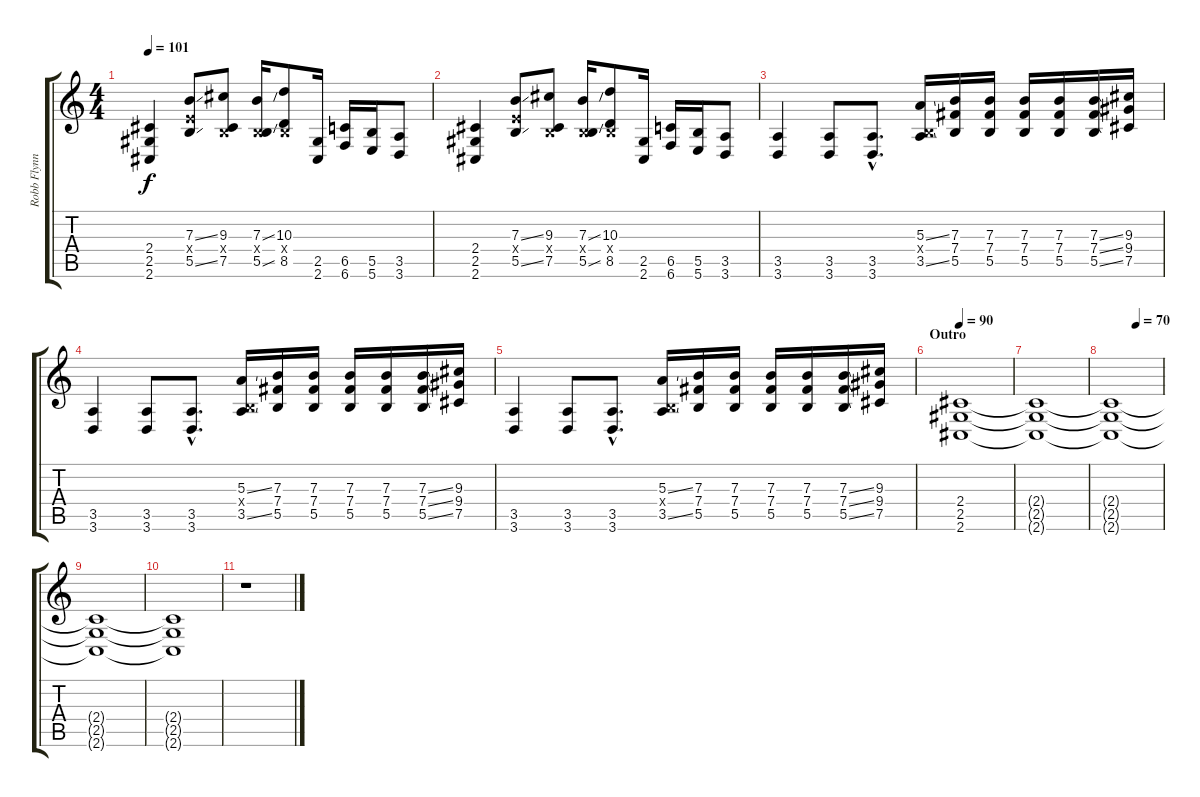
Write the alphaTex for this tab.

\track ("Robb Flynn" "Robb Flynn") {instrument overdrivenguitar}
\staff {score tabs}
\tuning (Db4 Ab3 E3 B2 Gb2 B1) {hide}
\ts (4 4)
\tempo 101
\clef g2
\ks c
(2.4 2.5 2.6).4{dy f} (7.3{ss} 5.4{x} 5.5{ss}).8 (9.3 0.4{x} 7.5).8 (7.3{ss} 0.4{x} 5.5{ss}).16 (10.3 0.4{x} 8.5).8 (2.5 2.6).16 (6.5 6.6).16 (5.5 5.6).16 (3.5 3.6).8 |
(2.4 2.5 2.6).4 (7.3{ss} 5.4{x} 5.5{ss}).8 (9.3 0.4{x} 7.5).8 (7.3{ss} 0.4{x} 5.5{ss}).16 (10.3 0.4{x} 8.5).8 (2.5 2.6).16 (6.5 6.6).16 (5.5 5.6).16 (3.5 3.6).8 |
(3.5 3.6).4 (3.5 3.6).8 (3.5{hac} 3.6{hac}).8{d} (5.3{ss} 0.4{x} 3.5{ss}).16 (7.3 7.4 5.5).16 (7.3 7.4 5.5).16 (7.3 7.4 5.5).16 (7.3 7.4 5.5).16 (7.3{ss} 7.4{ss} 5.5{ss}).16 (9.3 9.4 7.5).16 |
(3.5 3.6).4 (3.5 3.6).8 (3.5{hac} 3.6{hac}).8{d} (5.3{ss} 0.4{x} 3.5{ss}).16 (7.3 7.4 5.5).16 (7.3 7.4 5.5).16 (7.3 7.4 5.5).16 (7.3 7.4 5.5).16 (7.3{ss} 7.4{ss} 5.5{ss}).16 (9.3 9.4 7.5).16 |
(3.5 3.6).4 (3.5 3.6).8 (3.5{hac} 3.6{hac}).8{d} (5.3{ss} 0.4{x} 3.5{ss}).16 (7.3 7.4 5.5).16 (7.3 7.4 5.5).16 (7.3 7.4 5.5).16 (7.3 7.4 5.5).16 (7.3{ss} 7.4{ss} 5.5{ss}).16 (9.3 9.4 7.5).16 |
\section ("" "Outro")
\tempo 90
(2.4 2.5 2.6).1{volume 0} |
(2.4{t} 2.5{t} 2.6{t}).1 |
\tempo (70 0.5)
(2.4{t} 2.5{t} 2.6{t}).1 |
(2.4{t} 2.5{t} 2.6{t}).1 |
(2.4{t} 2.5{t} 2.6{t}).1 |
r.1
